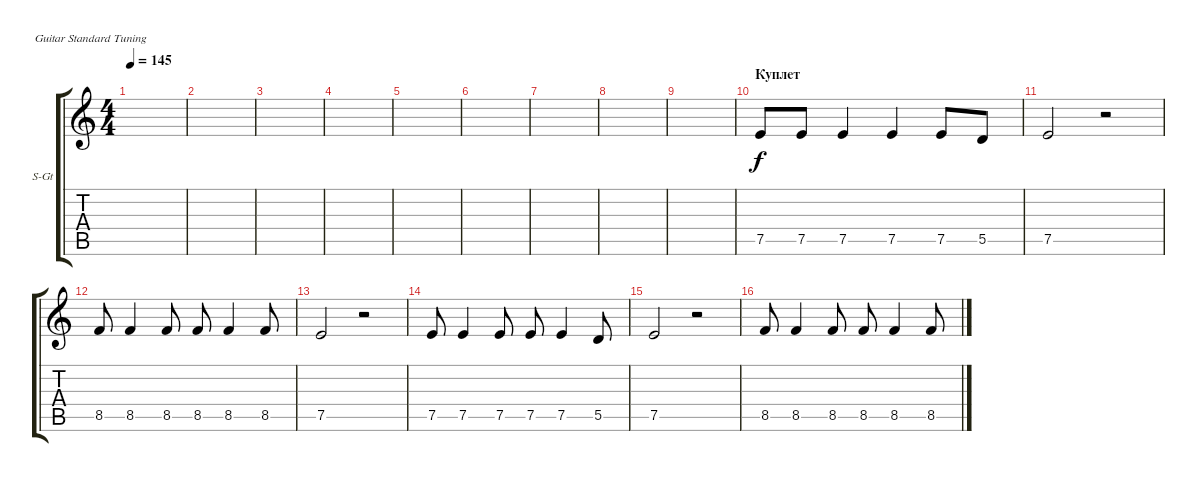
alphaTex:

\defaultSystemsLayout 4
\bracketExtendMode groupsimilarinstruments
\firstSystemTrackNameOrientation horizontal
\otherSystemsTrackNameOrientation horizontal
\track ("В. Бутусов (вокал)" "S-Gt") {instrument acousticguitarsteel}
\staff {score tabs}
\tuning (E4 B3 G3 D3 A2 E2)
\ts (4 4)
\tempo 145
\clef g2
\ks c
|
|
|
|
|
|
|
|
|
\section ("" "Куплет")
7.5.8 7.5.8 7.5.4 7.5.4 7.5.8 5.5.8 |
7.5.2 r.2 |
8.5.8 8.5.4 8.5.8 8.5.8 8.5.4 8.5.8 |
7.5.2 r.2 |
7.5.8 7.5.4 7.5.8 7.5.8 7.5.4 5.5.8 |
7.5.2 r.2 |
8.5.8 8.5.4 8.5.8 8.5.8 8.5.4 8.5.8
